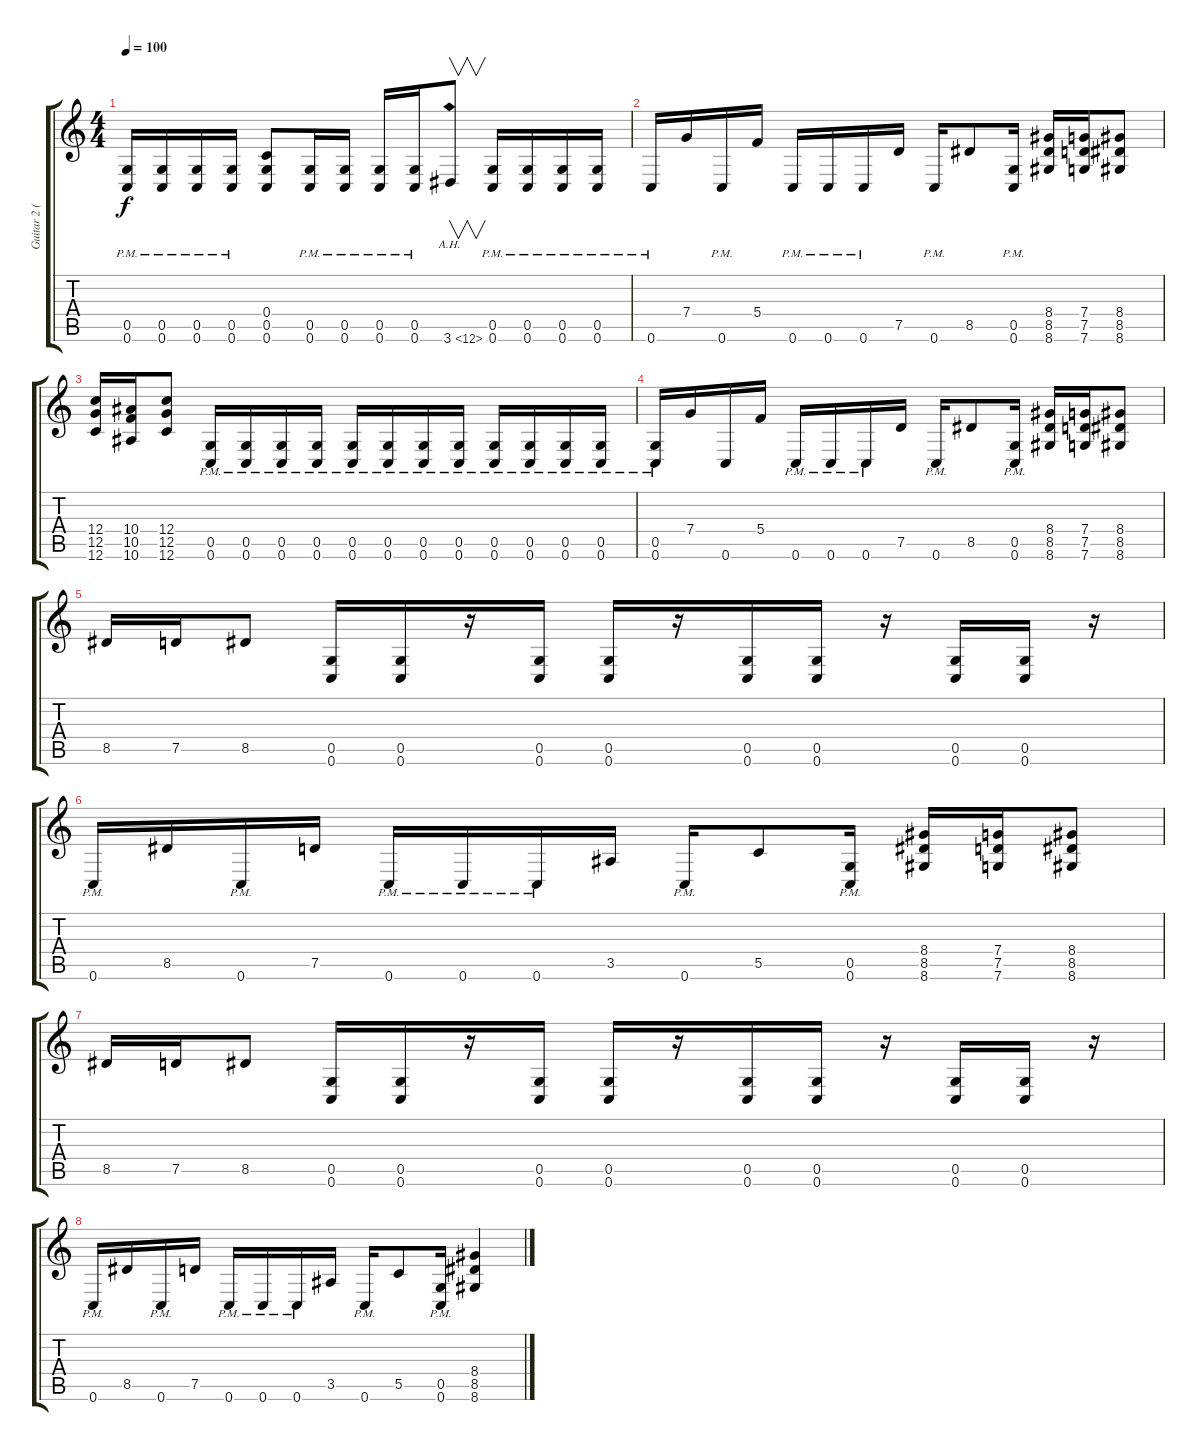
\track ("Guitar 2 (Distorted- Tuck)" "Guitar 2 (") {instrument distortionguitar}
\staff {score tabs}
\tuning (D4 A3 F3 C3 G2 C2) {hide}
\ts (4 4)
\tempo 100
\clef g2
\ks c
(0.5{pm} 0.6{pm}).16{dy f} (0.5{pm} 0.6{pm}).16 (0.5{pm} 0.6{pm}).16 (0.5{pm} 0.6{pm}).16 (0.4 0.5 0.6).8 (0.5{pm} 0.6{pm}).16 (0.5{pm} 0.6{pm}).16 (0.5{pm} 0.6{pm}).16 (0.5{pm} 0.6{pm}).16 3.6{ah 9}.8{v} (0.5{pm} 0.6{pm}).16 (0.5{pm} 0.6{pm}).16 (0.5{pm} 0.6{pm}).16 (0.5{pm} 0.6{pm}).16 |
0.6{pm}.16 7.4.16 0.6{pm}.16 5.4.16 0.6{pm}.16 0.6{pm}.16 0.6{pm}.16 7.5.16 0.6{pm}.16 8.5.8 (0.5{pm} 0.6{pm}).16 (8.4 8.5 8.6).16 (7.4 7.5 7.6).16 (8.4 8.5 8.6).8 |
(12.4 12.5 12.6).16 (10.4 10.5 10.6).16 (12.4 12.5 12.6).8 (0.5{pm} 0.6{pm}).16 (0.5{pm} 0.6{pm}).16 (0.5{pm} 0.6{pm}).16 (0.5{pm} 0.6{pm}).16 (0.5{pm} 0.6{pm}).16 (0.5{pm} 0.6{pm}).16 (0.5{pm} 0.6{pm}).16 (0.5{pm} 0.6{pm}).16 (0.5{pm} 0.6{pm}).16 (0.5{pm} 0.6{pm}).16 (0.5{pm} 0.6{pm}).16 (0.5{pm} 0.6{pm}).16 |
(0.5{pm} 0.6{pm}).16 7.4.16 0.6.16 5.4.16 0.6{pm}.16 0.6{pm}.16 0.6{pm}.16 7.5.16 0.6{pm}.16 8.5.8 (0.5{pm} 0.6{pm}).16 (8.4 8.5 8.6).16 (7.4 7.5 7.6).16 (8.4 8.5 8.6).8 |
8.5.16 7.5.16 8.5.8 (0.5 0.6).16 (0.5 0.6).16 r.16 (0.5 0.6).16 (0.5 0.6).16 r.16 (0.5 0.6).16 (0.5 0.6).16 r.16 (0.5 0.6).16 (0.5 0.6).16 r.16 |
0.6{pm}.16 8.5.16 0.6{pm}.16 7.5.16 0.6{pm}.16 0.6{pm}.16 0.6{pm}.16 3.5.16 0.6{pm}.16 5.5.8 (0.5{pm} 0.6{pm}).16 (8.4 8.5 8.6).16 (7.4 7.5 7.6).16 (8.4 8.5 8.6).8 |
8.5.16 7.5.16 8.5.8 (0.5 0.6).16 (0.5 0.6).16 r.16 (0.5 0.6).16 (0.5 0.6).16 r.16 (0.5 0.6).16 (0.5 0.6).16 r.16 (0.5 0.6).16 (0.5 0.6).16 r.16 |
0.6{pm}.16 8.5.16 0.6{pm}.16 7.5.16 0.6{pm}.16 0.6{pm}.16 0.6{pm}.16 3.5.16 0.6{pm}.16 5.5.8 (0.5{pm} 0.6{pm}).16 (8.4 8.5 8.6).4
